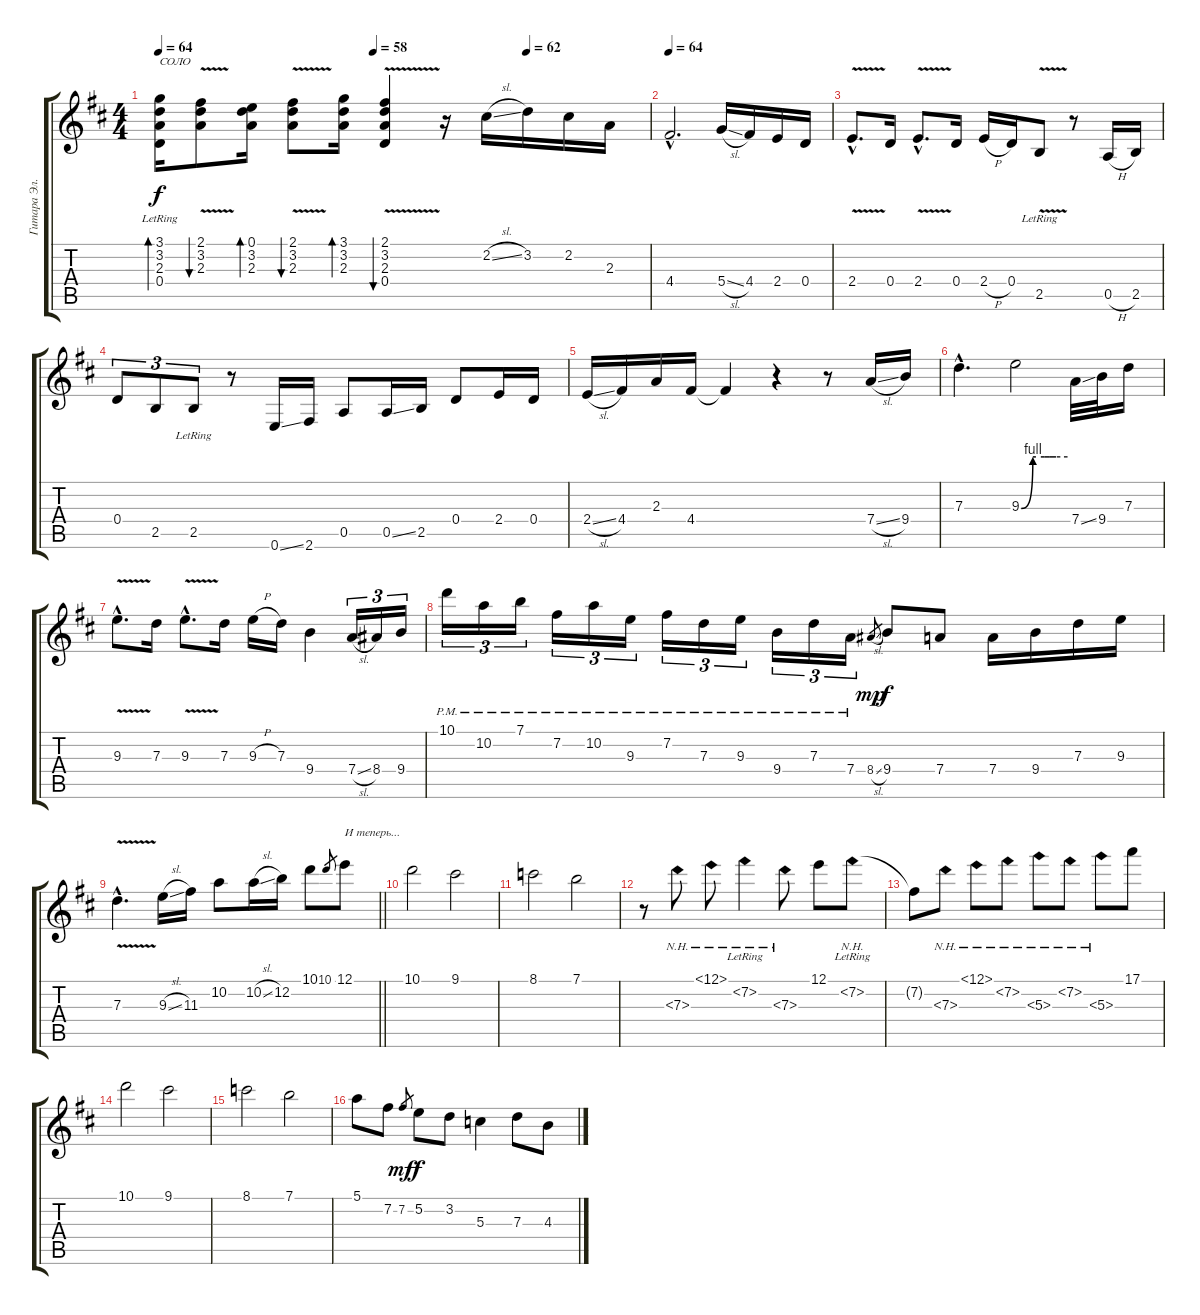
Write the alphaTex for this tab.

\track ("Гитара Эл." "Гитара Эл.") {instrument electricguitarjazz}
\staff {score tabs}
\tuning (E4 B3 G3 D3 A2 E2) {hide}
\ts (4 4)
\tempo 64
\tempo (62 0.75)
\tempo (58 0.4375)
\clef g2
\ks d
(3.1 3.2 2.3 0.4{lr}).16{bd 30 txt "СОЛО" dy f} (2.1{v} 3.2 2.3).8{bu 30} (0.1 3.2 2.3).16{bd 30} (2.1{v} 3.2 2.3).8{bu 30} (3.1 3.2 2.3).16{bd 30} (2.1{v} 3.2 2.3 0.4).4{bu 30} r.16 2.2{sl}.16 3.2.16 2.2.16 2.3.16 |
\tempo 64
4.4{hac}.2{d} 5.4{sl}.16 4.4.16 2.4.16 0.4.16 |
2.4{v hac}.8{d} 0.4.16 2.4{v hac}.8{d} 0.4.16 2.4{h}.16 0.4.16 2.5{v lr}.8 r.8 0.5{h}.16 2.5.16 |
0.4.8{tu (3 2)} 2.5.8{tu (3 2)} 2.5{lr}.8{tu (3 2)} r.8 0.6{ss}.16 2.6.16 0.5.8 0.5{ss}.16 2.5.16 0.4.8 2.4.16 0.4.16 |
2.4{sl}.16 4.4.16 2.3.16 4.4.16 4.4{t}.4 r.4 r.8 7.4{sl}.16 9.4.16 |
7.3{hac}.4{d} 9.3{be (custom 0 0 15 4 19 4 30 4 37 4 45 4 60 4)}.2 7.4{ss}.32 9.4.32 7.3.16 |
9.3{v hac}.8{d} 7.3.16 9.3{v hac}.8{d} 7.3.16 9.3{h}.16 7.3.16 9.4.4 7.4{sl}.16{tu (3 2)} 8.4.16{tu (3 2)} 9.4.16{tu (3 2)} |
10.1{pm}.16{tu (3 2) volume 7} 10.2{pm}.16{tu (3 2)} 7.1{pm}.16{tu (3 2)} 7.2{pm}.16{tu (3 2)} 10.2{pm}.16{tu (3 2)} 9.3{pm}.16{tu (3 2)} 7.2{pm}.16{tu (3 2)} 7.3{pm}.16{tu (3 2)} 9.3{pm}.16{tu (3 2)} 9.4{pm}.16{tu (3 2)} 7.3{pm}.16{tu (3 2)} 7.4{pm}.16{tu (3 2)} 8.4{sl}.8{gr dy mp} 9.4.8{dy f} 7.4.8 7.4.16 9.4.16 7.3.16 9.3.16 |
\barLineRight lightlight
7.3{v hac}.4{d} 9.3{sl}.16 11.3.16 10.2.8 10.2{sl}.16 12.2.16 10.1.8{volume 4} 10.1.8{gr} 12.1.8{txt "И теперь..."} |
10.1.2{volume 9} 9.1.2 |
8.1.2 7.1.2 |
r.8 7.3{nh}.8 12.1{nh}.8 7.2{nh lr}.4 7.3{nh}.8 12.1.8 7.2{nh lr}.8 |
7.2{t}.8 7.3{nh}.8 12.1{nh}.8 7.2{nh}.8 5.3{nh}.8 7.2{nh}.8 5.3{nh}.8 17.1.8 |
10.1.2 9.1.2 |
8.1.2 7.1.2 |
5.1.8 7.2.8 7.2.8{gr dy mf} 5.2.8{dy f} 3.2.8 5.3.4 7.3.8 4.3.8
